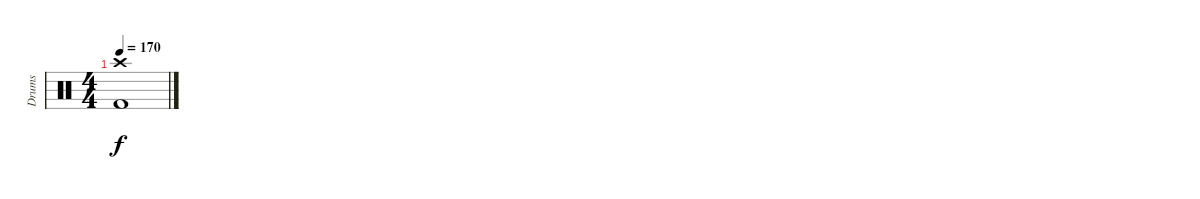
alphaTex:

\track ("Drums" "Drums") {instrument percussion}
\staff {score}
\articulation defaults
\ts (4 4)
\tempo 170
\clef neutral
\ks c
("Crash high (hit)" "Kick (hit) 2").1{dy f}
